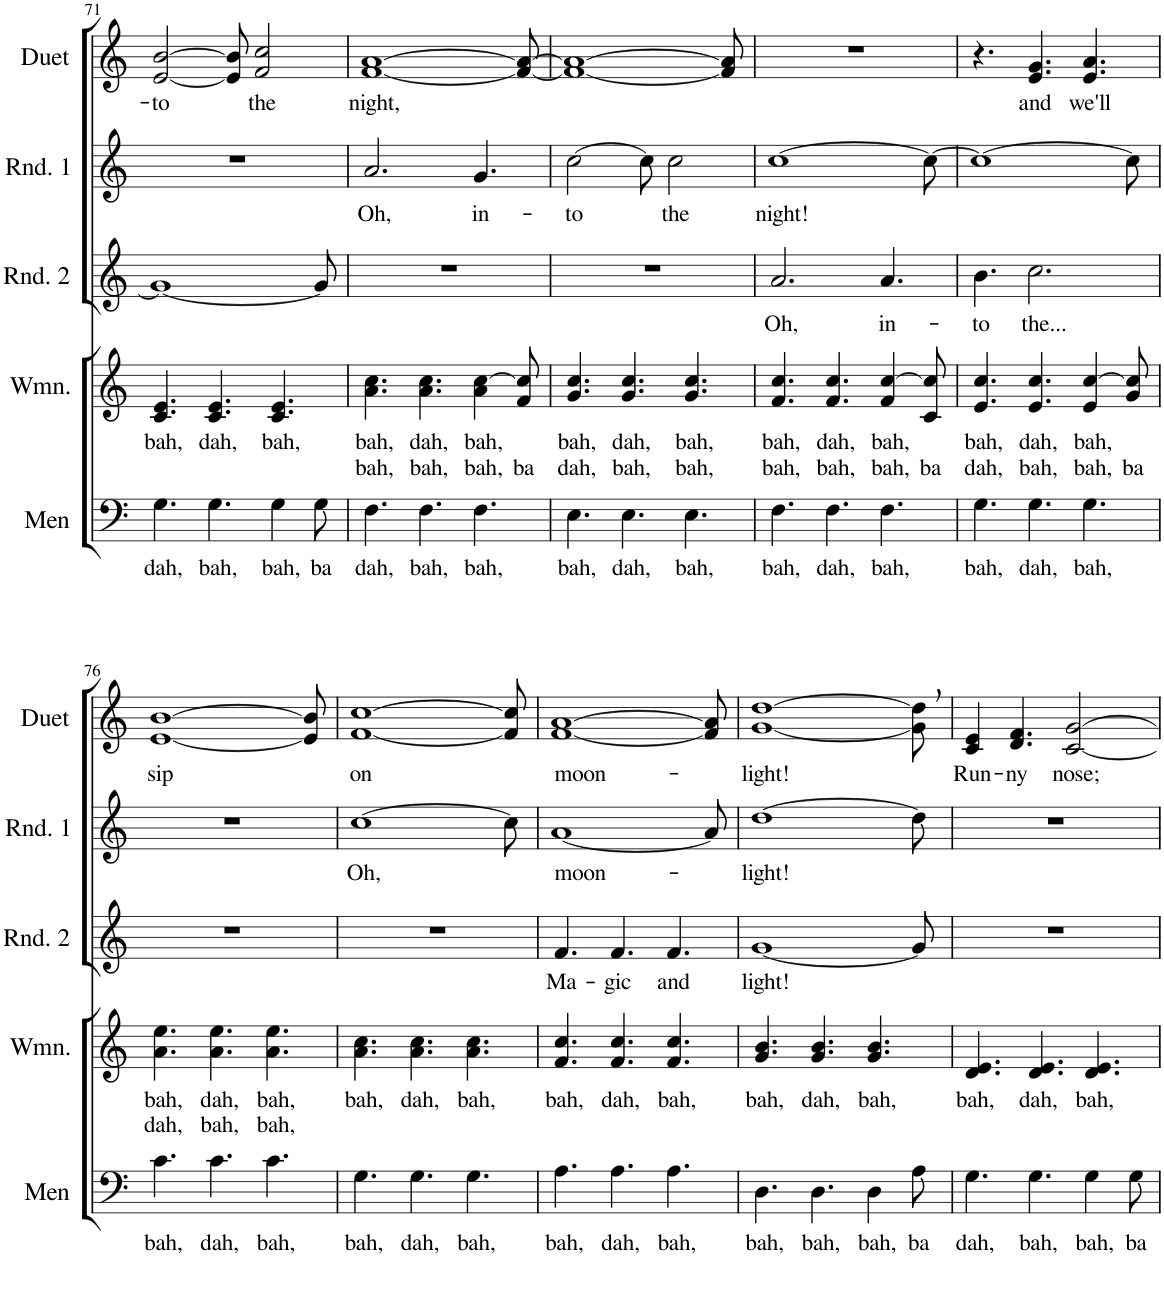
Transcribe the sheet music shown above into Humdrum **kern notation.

**kern	**text	**kern	**text	**text	**kern	**text	**kern	**text	**kern	**text
*part5	*part5	*part4	*part4	*part4	*part3	*part3	*part2	*part2	*part1	*part1
*staff5	*staff5	*staff4	*staff4	*staff4	*staff3	*staff3	*staff2	*staff2	*staff1	*staff1
*I"Men	*	*I"Women	*	*	*I"Round 2	*	*I"Round 1	*	*I"Duet	*
*I'Men	*	*I'Wmn.	*	*	*I'Rnd. 2	*	*I'Rnd. 1	*	*I'Duet	*
!!LO:PB:g=z
*clefF4	*	*clefG2	*	*	*clefG2	*	*clefG2	*	*clefG2	*
*k[]	*	*k[]	*	*	*k[]	*	*k[]	*	*k[]	*
*M9/8	*	*M9/8	*	*	*M9/8	*	*M9/8	*	*M9/8	*
=71	=71	=71	=71	=71	=71	=71	=71	=71	=71	=71
!	!LO:LY:b	!	!LO:LY:b	!	!	!	!	!	!	!LO:LY:b
4.G\	dah,	4.c/ 4.e/	bah,	.	1g_	.	8%9r	.	[2e/ [2b/	-to
!	!LO:LY:b	!	!LO:LY:b	!	!	!	!	!	!	!
4.G\	bah,	4.c/ 4.e/	dah,	.	.	.	.	.	.	.
.	.	.	.	.	.	.	.	.	8e/] 8b/]	.
!	!	!	!	!	!	!	!	!	!	!LO:LY:b
.	.	.	.	.	.	.	.	.	2f/ 2cc/	the
!	!LO:LY:b	!	!LO:LY:b	!	!	!	!	!	!	!
4G\	bah,	4.c/ 4.e/	bah,	.	.	.	.	.	.	.
!	!LO:LY:b	!	!	!	!	!	!	!	!	!
8G\	ba	.	.	.	8g/]	.	.	.	.	.
=72	=72	=72	=72	=72	=72	=72	=72	=72	=72	=72
!	!LO:LY:b	!	!LO:LY:b	!LO:LY:b	!	!	!	!LO:LY:b	!	!LO:LY:b
4.F\	dah,	4.a\ 4.cc\	bah,	bah,	8%9r	.	2.a/	Oh,	[1f [1a	night,
!	!LO:LY:b	!	!LO:LY:b	!LO:LY:b	!	!	!	!	!	!
4.F\	bah,	4.a\ 4.cc\	dah,	bah,	.	.	.	.	.	.
!	!LO:LY:b	!	!LO:LY:b	!LO:LY:b	!	!	!	!LO:LY:b	!	!
4.F\	bah,	4a\ [4cc\	bah,	bah,	.	.	4.g/	in-	.	.
!	!	!	!	!LO:LY:b	!	!	!	!	!	!
.	.	8f/ 8cc/]	.	ba	.	.	.	.	8f/_ 8a/_	.
=73	=73	=73	=73	=73	=73	=73	=73	=73	=73	=73
!	!LO:LY:b	!	!LO:LY:b	!LO:LY:b	!	!	!	!LO:LY:b	!	!
4.E\	bah,	4.g/ 4.cc/	bah,	dah,	8%9r	.	[2cc\	-to	1f_ 1a_	.
!	!LO:LY:b	!	!LO:LY:b	!LO:LY:b	!	!	!	!	!	!
4.E\	dah,	4.g/ 4.cc/	dah,	bah,	.	.	.	.	.	.
.	.	.	.	.	.	.	8cc\]	.	.	.
!	!	!	!	!	!	!	!	!LO:LY:b	!	!
.	.	.	.	.	.	.	2cc\	the	.	.
!	!LO:LY:b	!	!LO:LY:b	!LO:LY:b	!	!	!	!	!	!
4.E\	bah,	4.g/ 4.cc/	bah,	bah,	.	.	.	.	.	.
.	.	.	.	.	.	.	.	.	8f/] 8a/]	.
=74	=74	=74	=74	=74	=74	=74	=74	=74	=74	=74
!	!LO:LY:b	!	!LO:LY:b	!LO:LY:b	!	!LO:LY:b	!	!LO:LY:b	!	!
4.F\	bah,	4.f/ 4.cc/	bah,	bah,	2.a/	Oh,	[1cc	night!	8%9r	.
!	!LO:LY:b	!	!LO:LY:b	!LO:LY:b	!	!	!	!	!	!
4.F\	dah,	4.f/ 4.cc/	dah,	bah,	.	.	.	.	.	.
!	!LO:LY:b	!	!LO:LY:b	!LO:LY:b	!	!LO:LY:b	!	!	!	!
4.F\	bah,	4f/ [4cc/	bah,	bah,	4.a/	in-	.	.	.	.
!	!	!	!	!LO:LY:b	!	!	!	!	!	!
.	.	8c/ 8cc/]	.	ba	.	.	8cc\_	.	.	.
=75	=75	=75	=75	=75	=75	=75	=75	=75	=75	=75
!	!LO:LY:b	!	!LO:LY:b	!LO:LY:b	!	!LO:LY:b	!	!	!	!
4.G\	bah,	4.e/ 4.cc/	bah,	dah,	4.b\	-to	1cc_	.	4.r	.
!	!LO:LY:b	!	!LO:LY:b	!LO:LY:b	!	!LO:LY:b	!	!	!	!LO:LY:b
4.G\	dah,	4.e/ 4.cc/	dah,	bah,	2.cc\	the...	.	.	4.e/ 4.g/	and
!	!LO:LY:b	!	!LO:LY:b	!LO:LY:b	!	!	!	!	!	!LO:LY:b
4.G\	bah,	4e/ [4cc/	bah,	bah,	.	.	.	.	4.e/ 4.a/	we'll
!	!	!	!	!LO:LY:b	!	!	!	!	!	!
.	.	8g/ 8cc/]	.	ba	.	.	8cc\]	.	.	.
!!LO:LB:g=z
=76	=76	=76	=76	=76	=76	=76	=76	=76	=76	=76
!	!LO:LY:b	!	!LO:LY:b	!LO:LY:b	!	!	!	!	!	!LO:LY:b
4.c\	bah,	4.a\ 4.ee\	bah,	dah,	8%9r	.	8%9r	.	[1e [1b	sip
!	!LO:LY:b	!	!LO:LY:b	!LO:LY:b	!	!	!	!	!	!
4.c\	dah,	4.a\ 4.ee\	dah,	bah,	.	.	.	.	.	.
!	!LO:LY:b	!	!LO:LY:b	!LO:LY:b	!	!	!	!	!	!
4.c\	bah,	4.a\ 4.ee\	bah,	bah,	.	.	.	.	.	.
.	.	.	.	.	.	.	.	.	8e/] 8b/]	.
=77	=77	=77	=77	=77	=77	=77	=77	=77	=77	=77
!	!LO:LY:b	!	!LO:LY:b	!	!	!	!	!LO:LY:b	!	!LO:LY:b
4.G\	bah,	4.a\ 4.cc\	bah,	.	8%9r	.	[1cc	Oh,	[1f [1cc	on
!	!LO:LY:b	!	!LO:LY:b	!	!	!	!	!	!	!
4.G\	dah,	4.a\ 4.cc\	dah,	.	.	.	.	.	.	.
!	!LO:LY:b	!	!LO:LY:b	!	!	!	!	!	!	!
4.G\	bah,	4.a\ 4.cc\	bah,	.	.	.	.	.	.	.
.	.	.	.	.	.	.	8cc\]	.	8f/] 8cc/]	.
=78	=78	=78	=78	=78	=78	=78	=78	=78	=78	=78
!	!LO:LY:b	!	!LO:LY:b	!	!	!LO:LY:b	!	!LO:LY:b	!	!LO:LY:b
4.A\	bah,	4.f/ 4.cc/	bah,	.	4.f/	Ma-	[1a	moon-	[1f [1a	moon-
!	!LO:LY:b	!	!LO:LY:b	!	!	!LO:LY:b	!	!	!	!
4.A\	dah,	4.f/ 4.cc/	dah,	.	4.f/	-gic	.	.	.	.
!	!LO:LY:b	!	!LO:LY:b	!	!	!LO:LY:b	!	!	!	!
4.A\	bah,	4.f/ 4.cc/	bah,	.	4.f/	and	.	.	.	.
.	.	.	.	.	.	.	8a/]	.	8f/] 8a/]	.
=79	=79	=79	=79	=79	=79	=79	=79	=79	=79	=79
!	!LO:LY:b	!	!LO:LY:b	!	!	!LO:LY:b	!	!LO:LY:b	!	!LO:LY:b
4.D\	bah,	4.g/ 4.b/	bah,	.	[1g	light!	[1dd	-light!	[1g [1dd	-light!
!	!LO:LY:b	!	!LO:LY:b	!	!	!	!	!	!	!
4.D\	bah,	4.g/ 4.b/	dah,	.	.	.	.	.	.	.
!	!LO:LY:b	!	!LO:LY:b	!	!	!	!	!	!	!
4D\	bah,	4.g/ 4.b/	bah,	.	.	.	.	.	.	.
!	!LO:LY:b	!	!	!	!	!	!	!	!	!
8A\	ba	.	.	.	8g/]	.	8dd\]	.	8g\], 8dd\],	.
=80	=80	=80	=80	=80	=80	=80	=80	=80	=80	=80
!	!LO:LY:b	!	!LO:LY:b	!	!	!	!	!	!	!LO:LY:b
4.G\	dah,	4.d/ 4.e/	bah,	.	8%9r	.	8%9r	.	4c/ 4e/	Run-
!	!	!	!	!	!	!	!	!	!	!LO:LY:b
.	.	.	.	.	.	.	.	.	4.d/ 4.f/	-ny
!	!LO:LY:b	!	!LO:LY:b	!	!	!	!	!	!	!
4.G\	bah,	4.d/ 4.e/	dah,	.	.	.	.	.	.	.
!	!	!	!	!	!	!	!	!	!	!LO:LY:b
.	.	.	.	.	.	.	.	.	[2c/ [2g/	nose;
!	!LO:LY:b	!	!LO:LY:b	!	!	!	!	!	!	!
4G\	bah,	4.d/ 4.e/	bah,	.	.	.	.	.	.	.
!	!LO:LY:b	!	!	!	!	!	!	!	!	!
8G\	ba	.	.	.	.	.	.	.	.	.
=	=	=	=	=	=	=	=	=	=	=
*-	*-	*-	*-	*-	*-	*-	*-	*-	*-	*-
